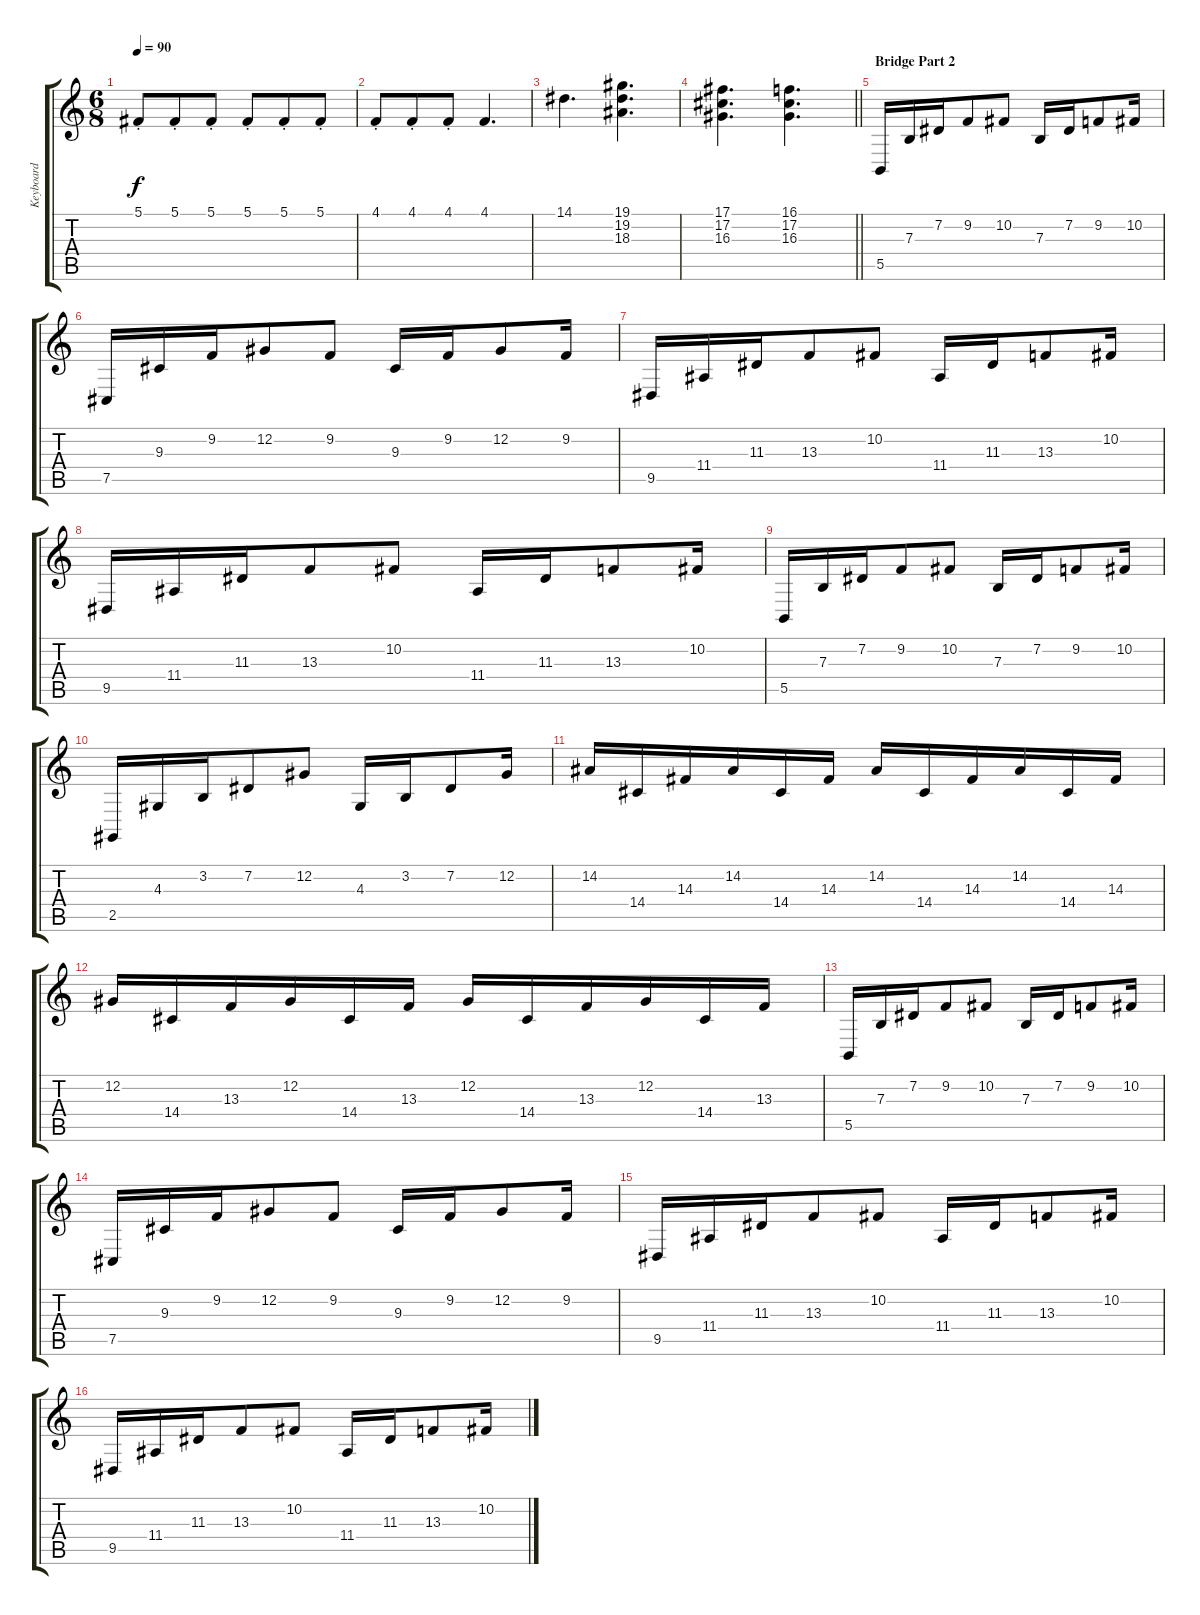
\track ("Keyboard" "Keyboard") {instrument pad2warm}
\staff {score tabs}
\tuning (Db4 Ab3 E3 B2 Gb2 B1) {hide}
\ts (6 8)
\tempo 90
\clef g2
\ks c
5.1{st}.8{dy f} 5.1{st}.8 5.1{st}.8 5.1{st}.8 5.1{st}.8 5.1{st}.8 |
4.1{st}.8 4.1{st}.8 4.1{st}.8 4.1.4{d} |
14.1.4{d instrument acousticgrandpiano} (19.1 19.2 18.3).4{d} |
\barLineRight lightlight
(17.1 17.2 16.3).4{d} (16.1 17.2 16.3).4{d} |
\section ("" "Bridge Part 2")
5.5.16 7.3.16 7.2.16 9.2.8 10.2.8 7.3.16 7.2.16 9.2.8 10.2.16 |
7.5.16 9.3.16 9.2.16 12.2.8 9.2.8 9.3.16 9.2.16 12.2.8 9.2.16 |
9.5.16 11.4.16 11.3.16 13.3.8 10.2.8 11.4.16 11.3.16 13.3.8 10.2.16 |
9.5.16 11.4.16 11.3.16 13.3.8 10.2.8 11.4.16 11.3.16 13.3.8 10.2.16 |
5.5.16 7.3.16 7.2.16 9.2.8 10.2.8 7.3.16 7.2.16 9.2.8 10.2.16 |
2.5.16 4.3.16 3.2.16 7.2.8 12.2.8 4.3.16 3.2.16 7.2.8 12.2.16 |
14.2.16 14.4.16 14.3.16 14.2.16 14.4.16 14.3.16 14.2.16 14.4.16 14.3.16 14.2.16 14.4.16 14.3.16 |
12.2.16 14.4.16 13.3.16 12.2.16 14.4.16 13.3.16 12.2.16 14.4.16 13.3.16 12.2.16 14.4.16 13.3.16 |
5.5.16 7.3.16 7.2.16 9.2.8 10.2.8 7.3.16 7.2.16 9.2.8 10.2.16 |
7.5.16 9.3.16 9.2.16 12.2.8 9.2.8 9.3.16 9.2.16 12.2.8 9.2.16 |
9.5.16 11.4.16 11.3.16 13.3.8 10.2.8 11.4.16 11.3.16 13.3.8 10.2.16 |
9.5.16 11.4.16 11.3.16 13.3.8 10.2.8 11.4.16 11.3.16 13.3.8 10.2.16
